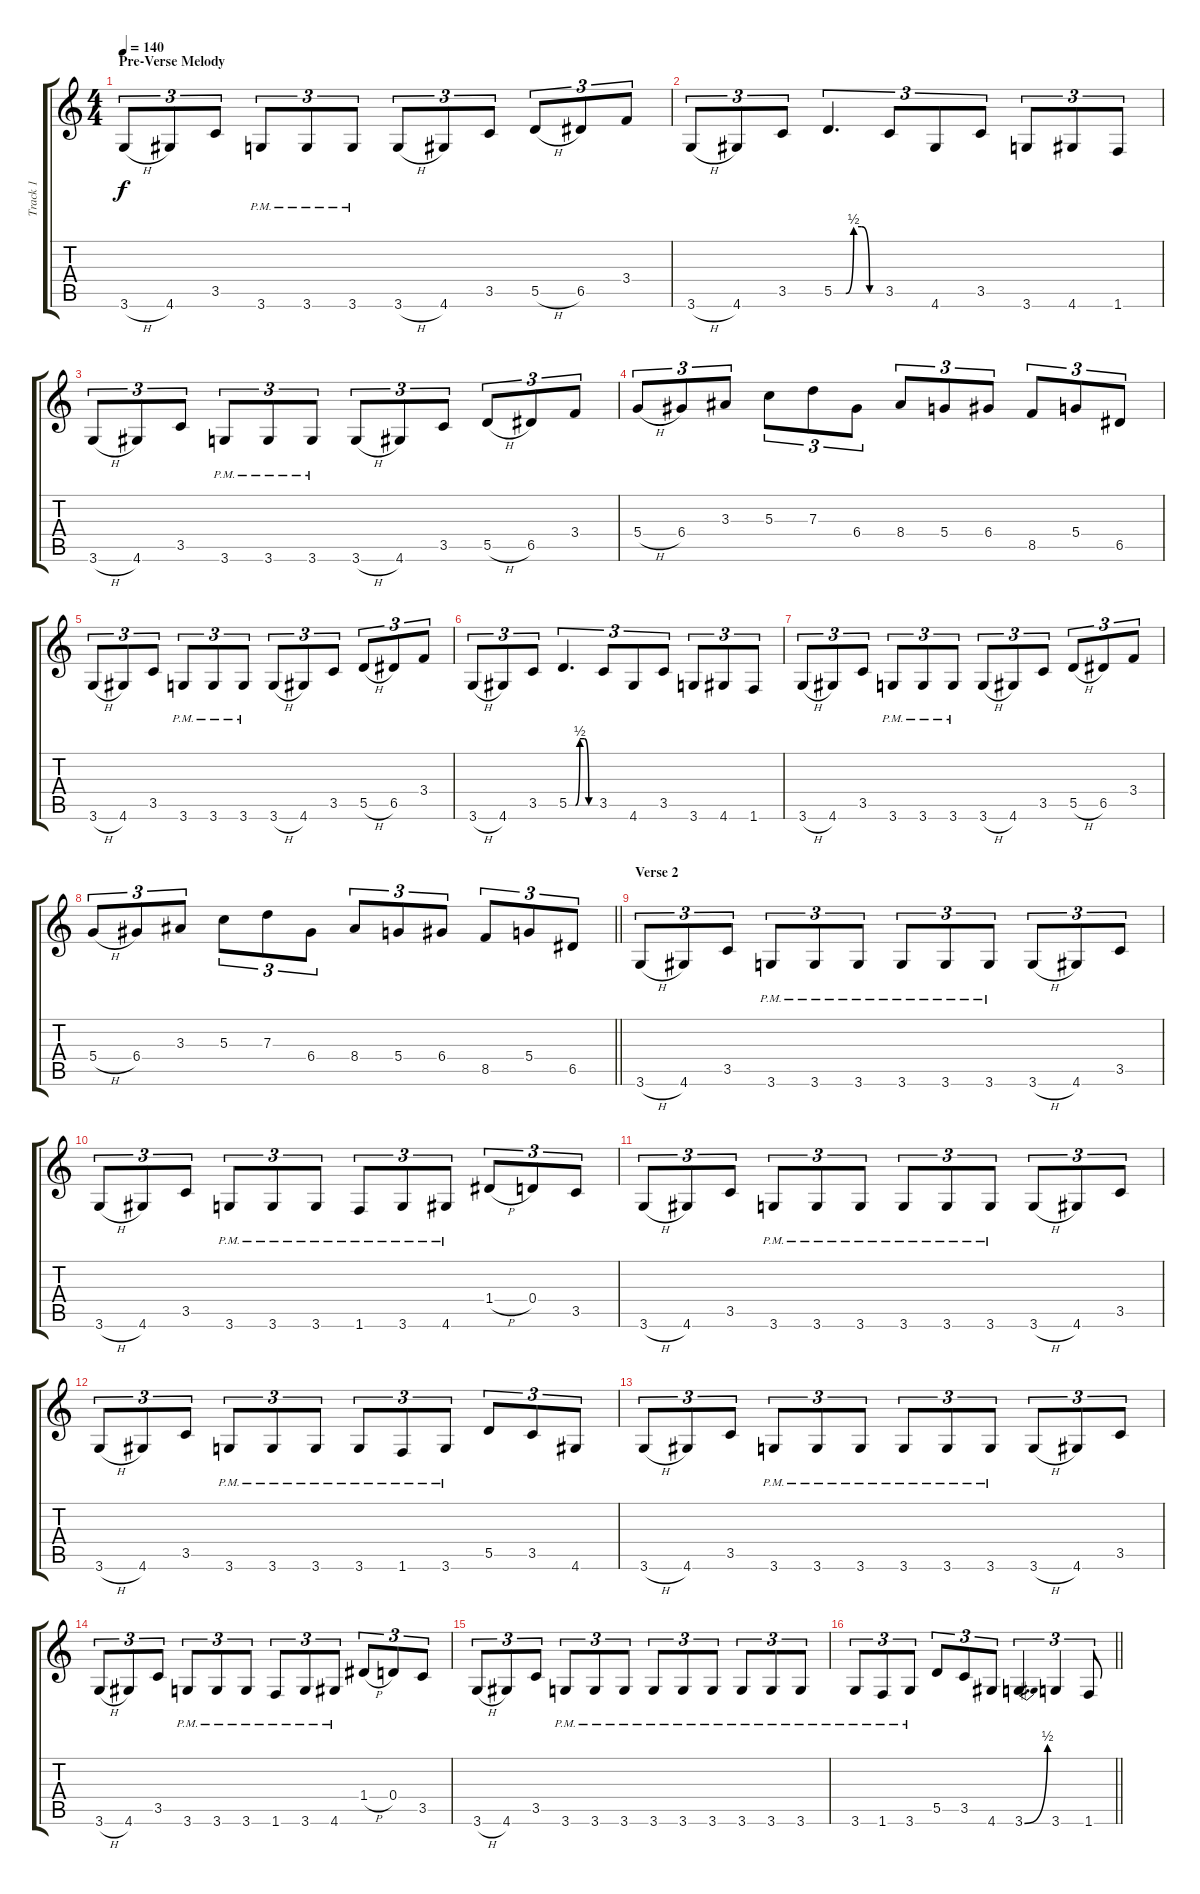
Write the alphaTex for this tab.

\track ("Track 1" "Track 1") {instrument distortionguitar}
\staff {score tabs}
\tuning (E4 B3 G3 D3 A2 E2) {hide}
\ts (4 4)
\section ("" "Pre-Verse Melody")
\tempo 140
\clef g2
\ks c
3.6{h}.8{tu (3 2) dy f} 4.6.8{tu (3 2)} 3.5.8{tu (3 2)} 3.6{pm}.8{tu (3 2)} 3.6{pm}.8{tu (3 2)} 3.6{pm}.8{tu (3 2)} 3.6{h}.8{tu (3 2)} 4.6.8{tu (3 2)} 3.5.8{tu (3 2)} 5.5{h}.8{tu (3 2)} 6.5.8{tu (3 2)} 3.4.8{tu (3 2)} |
3.6{h}.8{tu (3 2)} 4.6.8{tu (3 2)} 3.5.8{tu (3 2)} 5.5{be (custom 0 0 15 0 25 2 35 2 45 0 60 0)}.4{d tu (3 2)} 3.5.8{tu (3 2)} 4.6.8{tu (3 2)} 3.5.8{tu (3 2)} 3.6.8{tu (3 2)} 4.6.8{tu (3 2)} 1.6.8{tu (3 2)} |
3.6{h}.8{tu (3 2)} 4.6.8{tu (3 2)} 3.5.8{tu (3 2)} 3.6{pm}.8{tu (3 2)} 3.6{pm}.8{tu (3 2)} 3.6{pm}.8{tu (3 2)} 3.6{h}.8{tu (3 2)} 4.6.8{tu (3 2)} 3.5.8{tu (3 2)} 5.5{h}.8{tu (3 2)} 6.5.8{tu (3 2)} 3.4.8{tu (3 2)} |
5.4{h}.8{tu (3 2)} 6.4.8{tu (3 2)} 3.3.8{tu (3 2)} 5.3.8{tu (3 2)} 7.3.8{tu (3 2)} 6.4.8{tu (3 2)} 8.4.8{tu (3 2)} 5.4.8{tu (3 2)} 6.4.8{tu (3 2)} 8.5.8{tu (3 2)} 5.4.8{tu (3 2)} 6.5.8{tu (3 2)} |
3.6{h}.8{tu (3 2)} 4.6.8{tu (3 2)} 3.5.8{tu (3 2)} 3.6{pm}.8{tu (3 2)} 3.6{pm}.8{tu (3 2)} 3.6{pm}.8{tu (3 2)} 3.6{h}.8{tu (3 2)} 4.6.8{tu (3 2)} 3.5.8{tu (3 2)} 5.5{h}.8{tu (3 2)} 6.5.8{tu (3 2)} 3.4.8{tu (3 2)} |
3.6{h}.8{tu (3 2)} 4.6.8{tu (3 2)} 3.5.8{tu (3 2)} 5.5{be (custom 0 0 15 0 25 2 35 2 45 0 60 0)}.4{d tu (3 2)} 3.5.8{tu (3 2)} 4.6.8{tu (3 2)} 3.5.8{tu (3 2)} 3.6.8{tu (3 2)} 4.6.8{tu (3 2)} 1.6.8{tu (3 2)} |
3.6{h}.8{tu (3 2)} 4.6.8{tu (3 2)} 3.5.8{tu (3 2)} 3.6{pm}.8{tu (3 2)} 3.6{pm}.8{tu (3 2)} 3.6{pm}.8{tu (3 2)} 3.6{h}.8{tu (3 2)} 4.6.8{tu (3 2)} 3.5.8{tu (3 2)} 5.5{h}.8{tu (3 2)} 6.5.8{tu (3 2)} 3.4.8{tu (3 2)} |
\barLineRight lightlight
5.4{h}.8{tu (3 2)} 6.4.8{tu (3 2)} 3.3.8{tu (3 2)} 5.3.8{tu (3 2)} 7.3.8{tu (3 2)} 6.4.8{tu (3 2)} 8.4.8{tu (3 2)} 5.4.8{tu (3 2)} 6.4.8{tu (3 2)} 8.5.8{tu (3 2)} 5.4.8{tu (3 2)} 6.5.8{tu (3 2)} |
\section ("" "Verse 2")
3.6{h}.8{tu (3 2)} 4.6.8{tu (3 2)} 3.5.8{tu (3 2)} 3.6{pm}.8{tu (3 2)} 3.6{pm}.8{tu (3 2)} 3.6{pm}.8{tu (3 2)} 3.6{pm}.8{tu (3 2)} 3.6{pm}.8{tu (3 2)} 3.6{pm}.8{tu (3 2)} 3.6{h}.8{tu (3 2)} 4.6.8{tu (3 2)} 3.5.8{tu (3 2)} |
3.6{h}.8{tu (3 2)} 4.6.8{tu (3 2)} 3.5.8{tu (3 2)} 3.6{pm}.8{tu (3 2)} 3.6{pm}.8{tu (3 2)} 3.6{pm}.8{tu (3 2)} 1.6{pm}.8{tu (3 2)} 3.6{pm}.8{tu (3 2)} 4.6{pm}.8{tu (3 2)} 1.4{h}.8{tu (3 2)} 0.4.8{tu (3 2)} 3.5.8{tu (3 2)} |
3.6{h}.8{tu (3 2)} 4.6.8{tu (3 2)} 3.5.8{tu (3 2)} 3.6{pm}.8{tu (3 2)} 3.6{pm}.8{tu (3 2)} 3.6{pm}.8{tu (3 2)} 3.6{pm}.8{tu (3 2)} 3.6{pm}.8{tu (3 2)} 3.6{pm}.8{tu (3 2)} 3.6{h}.8{tu (3 2)} 4.6.8{tu (3 2)} 3.5.8{tu (3 2)} |
3.6{h}.8{tu (3 2)} 4.6.8{tu (3 2)} 3.5.8{tu (3 2)} 3.6{pm}.8{tu (3 2)} 3.6{pm}.8{tu (3 2)} 3.6{pm}.8{tu (3 2)} 3.6{pm}.8{tu (3 2)} 1.6{pm}.8{tu (3 2)} 3.6{pm}.8{tu (3 2)} 5.5.8{tu (3 2)} 3.5.8{tu (3 2)} 4.6.8{tu (3 2)} |
3.6{h}.8{tu (3 2)} 4.6.8{tu (3 2)} 3.5.8{tu (3 2)} 3.6{pm}.8{tu (3 2)} 3.6{pm}.8{tu (3 2)} 3.6{pm}.8{tu (3 2)} 3.6{pm}.8{tu (3 2)} 3.6{pm}.8{tu (3 2)} 3.6{pm}.8{tu (3 2)} 3.6{h}.8{tu (3 2)} 4.6.8{tu (3 2)} 3.5.8{tu (3 2)} |
3.6{h}.8{tu (3 2)} 4.6.8{tu (3 2)} 3.5.8{tu (3 2)} 3.6{pm}.8{tu (3 2)} 3.6{pm}.8{tu (3 2)} 3.6{pm}.8{tu (3 2)} 1.6{pm}.8{tu (3 2)} 3.6{pm}.8{tu (3 2)} 4.6{pm}.8{tu (3 2)} 1.4{h}.8{tu (3 2)} 0.4.8{tu (3 2)} 3.5.8{tu (3 2)} |
3.6{h}.8{tu (3 2)} 4.6.8{tu (3 2)} 3.5.8{tu (3 2)} 3.6{pm}.8{tu (3 2)} 3.6{pm}.8{tu (3 2)} 3.6{pm}.8{tu (3 2)} 3.6{pm}.8{tu (3 2)} 3.6{pm}.8{tu (3 2)} 3.6{pm}.8{tu (3 2)} 3.6{pm}.8{tu (3 2)} 3.6{pm}.8{tu (3 2)} 3.6{pm}.8{tu (3 2)} |
\barLineRight lightlight
3.6{pm}.8{tu (3 2)} 1.6{pm}.8{tu (3 2)} 3.6{pm}.8{tu (3 2)} 5.5.8{tu (3 2)} 3.5.8{tu (3 2)} 4.6.8{tu (3 2)} 3.6{be (bend 0 0 60 2)}.4{d tu (3 2)} 3.6.4{tu (3 2)} 1.6.8{tu (3 2)}
